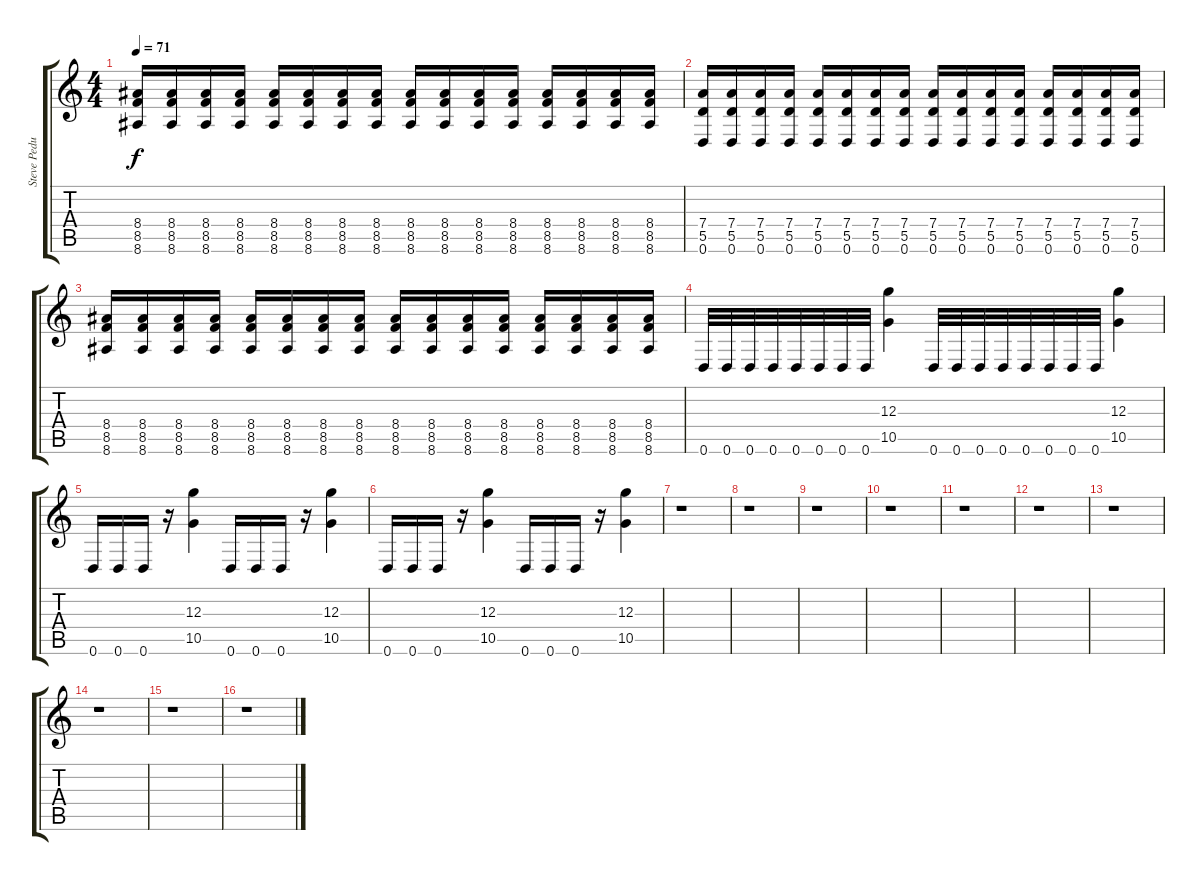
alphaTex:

\track ("Steve Pedulla (Distortion Guitar 1)" "Steve Pedu") {instrument distortionguitar}
\staff {score tabs}
\tuning (E4 B3 G3 D3 A2 D2) {hide}
\ts (4 4)
\tempo 71
\clef g2
\ks c
(8.4 8.5 8.6).16{dy f} (8.4 8.5 8.6).16 (8.4 8.5 8.6).16 (8.4 8.5 8.6).16 (8.4 8.5 8.6).16 (8.4 8.5 8.6).16 (8.4 8.5 8.6).16 (8.4 8.5 8.6).16 (8.4 8.5 8.6).16 (8.4 8.5 8.6).16 (8.4 8.5 8.6).16 (8.4 8.5 8.6).16 (8.4 8.5 8.6).16 (8.4 8.5 8.6).16 (8.4 8.5 8.6).16 (8.4 8.5 8.6).16 |
(7.4 5.5 0.6).16 (7.4 5.5 0.6).16 (7.4 5.5 0.6).16 (7.4 5.5 0.6).16 (7.4 5.5 0.6).16 (7.4 5.5 0.6).16 (7.4 5.5 0.6).16 (7.4 5.5 0.6).16 (7.4 5.5 0.6).16 (7.4 5.5 0.6).16 (7.4 5.5 0.6).16 (7.4 5.5 0.6).16 (7.4 5.5 0.6).16 (7.4 5.5 0.6).16 (7.4 5.5 0.6).16 (7.4 5.5 0.6).16 |
(8.4 8.5 8.6).16 (8.4 8.5 8.6).16 (8.4 8.5 8.6).16 (8.4 8.5 8.6).16 (8.4 8.5 8.6).16 (8.4 8.5 8.6).16 (8.4 8.5 8.6).16 (8.4 8.5 8.6).16 (8.4 8.5 8.6).16 (8.4 8.5 8.6).16 (8.4 8.5 8.6).16 (8.4 8.5 8.6).16 (8.4 8.5 8.6).16 (8.4 8.5 8.6).16 (8.4 8.5 8.6).16 (8.4 8.5 8.6).16 |
0.6.32 0.6.32 0.6.32 0.6.32 0.6.32 0.6.32 0.6.32 0.6.32 (12.3 10.5).4 0.6.32 0.6.32 0.6.32 0.6.32 0.6.32 0.6.32 0.6.32 0.6.32 (12.3 10.5).4 |
0.6.16 0.6.16 0.6.16 r.16 (12.3 10.5).4 0.6.16 0.6.16 0.6.16 r.16 (12.3 10.5).4 |
0.6.16 0.6.16 0.6.16 r.16 (12.3 10.5).4 0.6.16 0.6.16 0.6.16 r.16 (12.3 10.5).4 |
r.1 |
r.1 |
r.1 |
r.1 |
r.1 |
r.1 |
r.1 |
r.1 |
r.1 |
r.1
